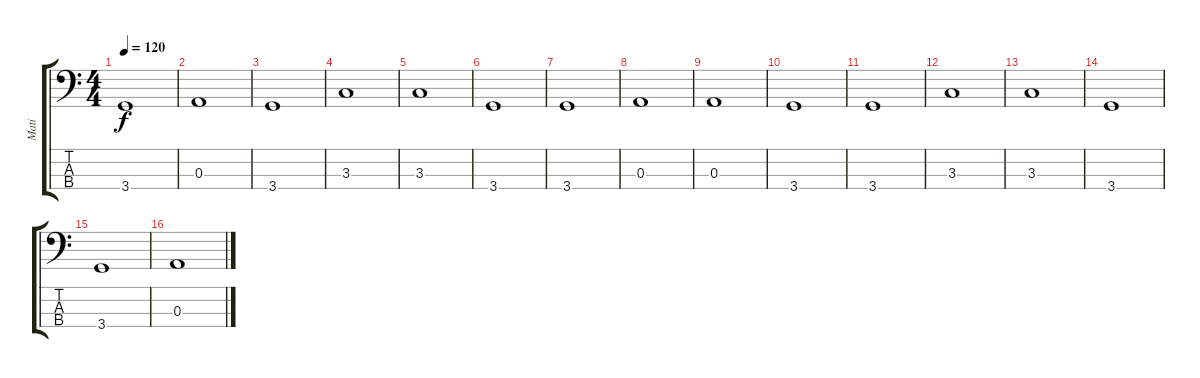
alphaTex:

\track ("Mati" "Mati") {instrument electricbasspick}
\staff {score tabs}
\tuning (G2 D2 A1 E1) {hide}
\ts (4 4)
\tempo 120
\clef f4
\ks c
3.4.1{dy f} |
0.3.1 |
3.4.1 |
3.3.1 |
3.3.1 |
3.4.1 |
3.4.1 |
0.3.1 |
0.3.1 |
3.4.1 |
3.4.1 |
3.3.1 |
3.3.1 |
3.4.1 |
3.4.1 |
0.3.1
